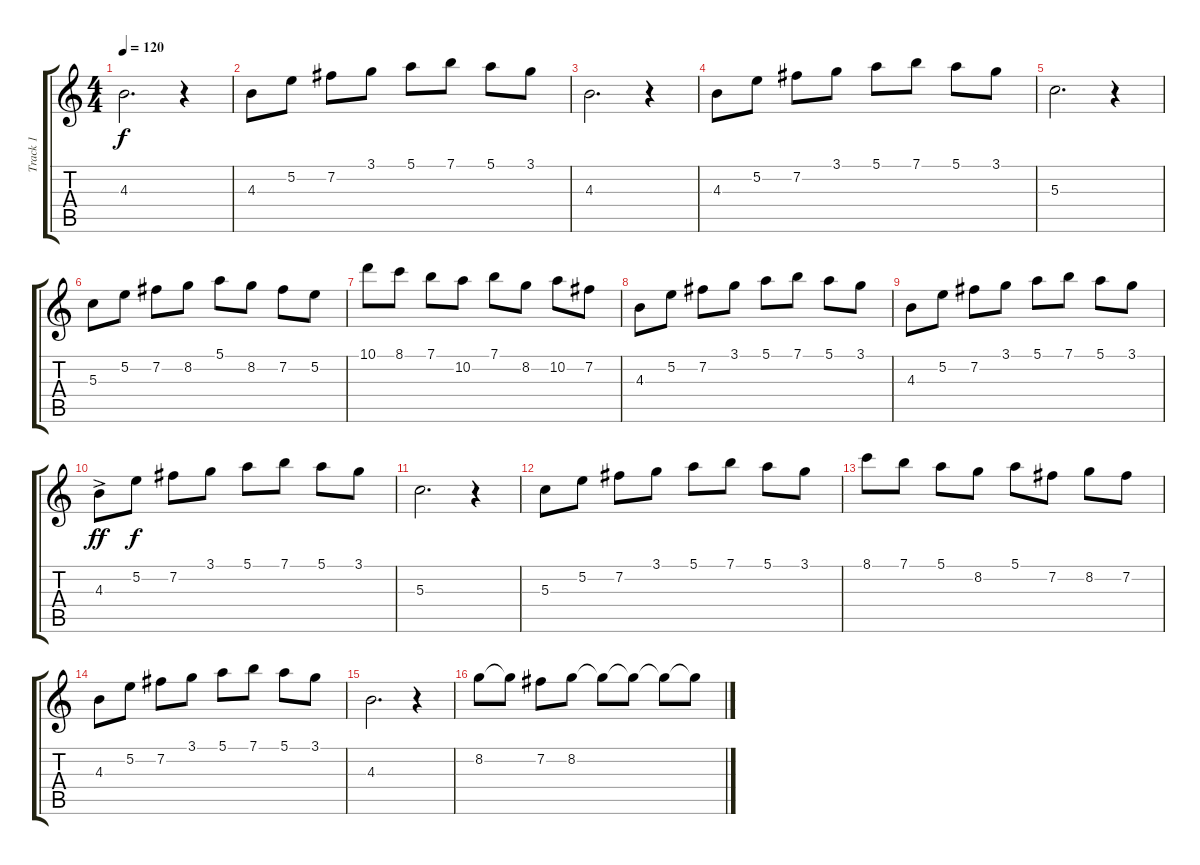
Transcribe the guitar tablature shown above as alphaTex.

\track ("Track 1" "Track 1") {instrument acousticguitarsteel}
\staff {score tabs}
\tuning (E4 B3 G3 D3 A2 E2) {hide}
\ts (4 4)
\tempo 120
\clef g2
\ks c
4.3.2{d dy f} r.4 |
4.3.8 5.2.8 7.2.8 3.1.8 5.1.8 7.1.8 5.1.8 3.1.8 |
4.3.2{d} r.4 |
4.3.8 5.2.8 7.2.8 3.1.8 5.1.8 7.1.8 5.1.8 3.1.8 |
5.3.2{d} r.4 |
5.3.8 5.2.8 7.2.8 8.2.8 5.1.8 8.2.8 7.2.8 5.2.8 |
10.1.8 8.1.8 7.1.8 10.2.8 7.1.8 8.2.8 10.2.8 7.2.8 |
4.3.8 5.2.8 7.2.8 3.1.8 5.1.8 7.1.8 5.1.8 3.1.8 |
4.3.8 5.2.8 7.2.8 3.1.8 5.1.8 7.1.8 5.1.8 3.1.8 |
4.3{ac}.8{dy ff} 5.2.8{dy f} 7.2.8 3.1.8 5.1.8 7.1.8 5.1.8 3.1.8 |
5.3.2{d} r.4 |
5.3.8 5.2.8 7.2.8 3.1.8 5.1.8 7.1.8 5.1.8 3.1.8 |
8.1.8 7.1.8 5.1.8 8.2.8 5.1.8 7.2.8 8.2.8 7.2.8 |
4.3.8 5.2.8 7.2.8 3.1.8 5.1.8 7.1.8 5.1.8 3.1.8 |
4.3.2{d} r.4 |
8.2.8 8.2{t}.8 7.2.8 8.2.8 8.2{t}.8 8.2{t}.8 8.2{t}.8 8.2{t}.8
